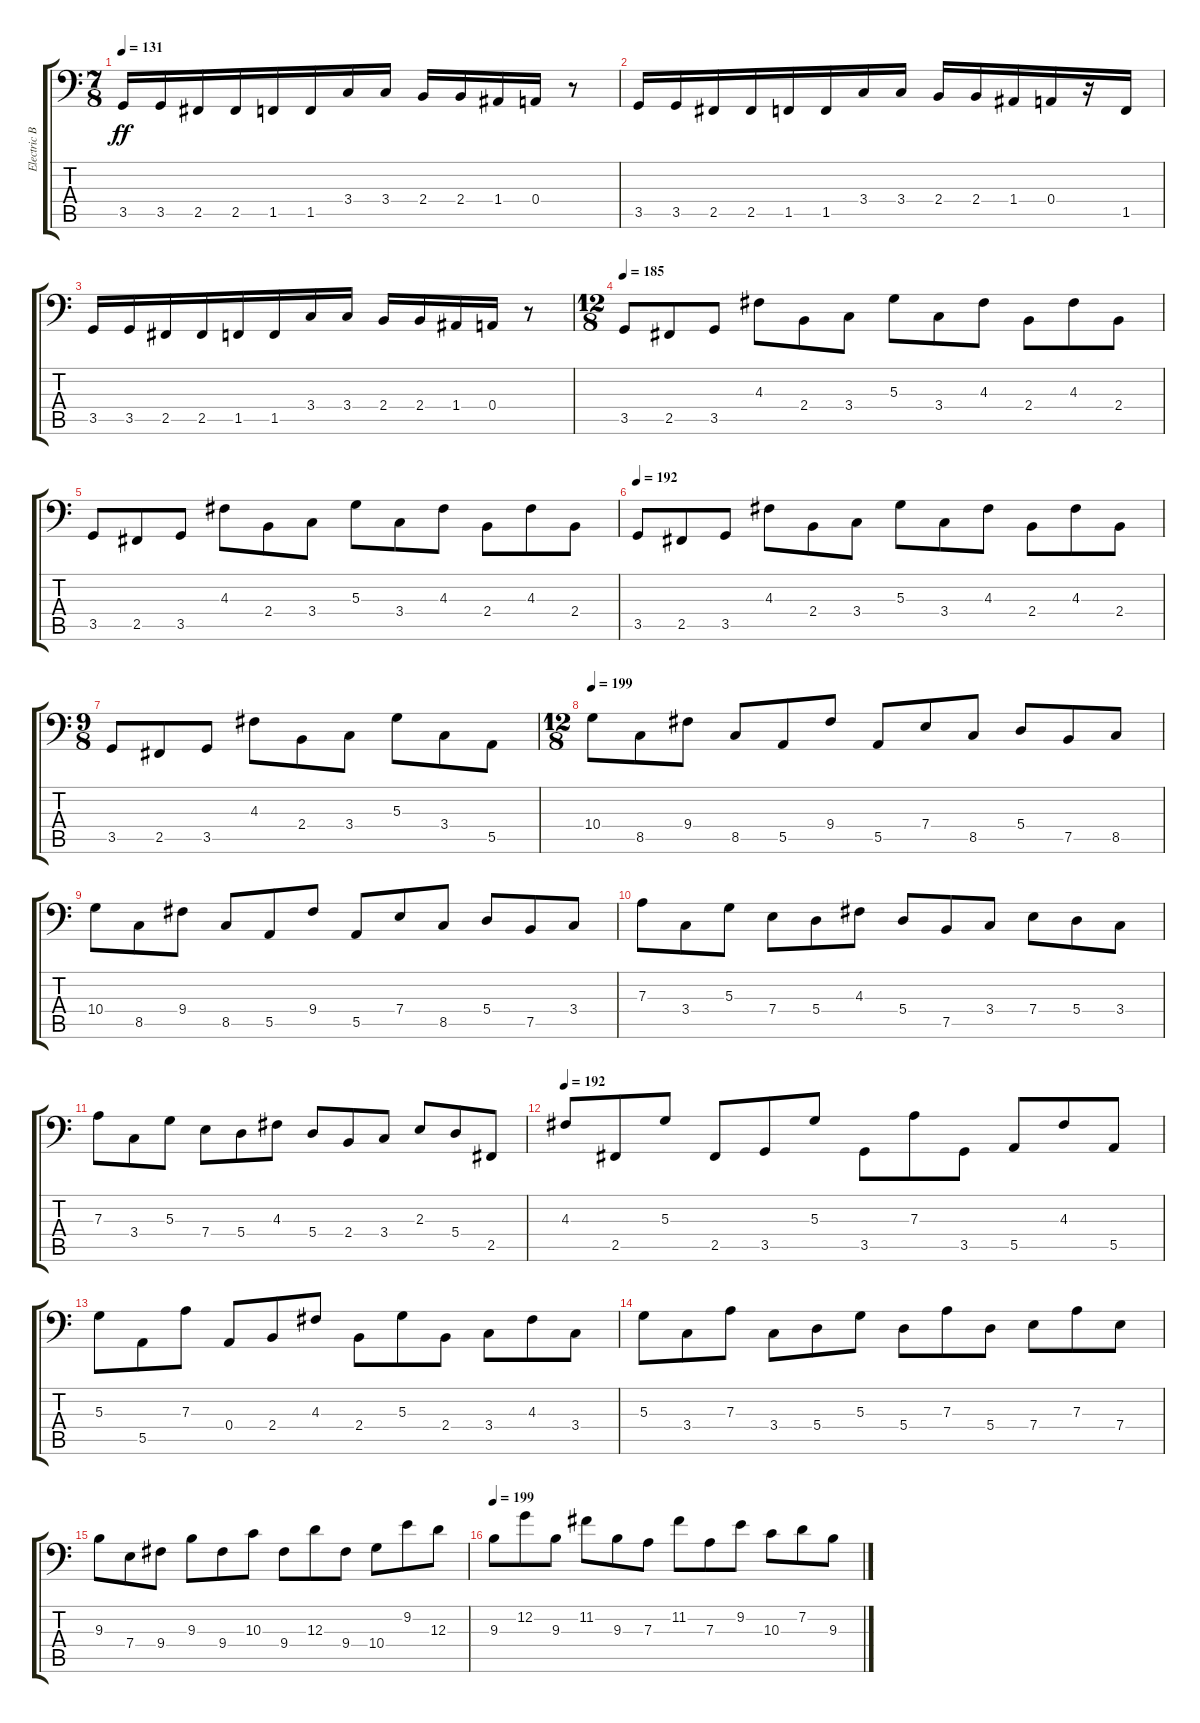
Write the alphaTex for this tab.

\track ("Electric Bass" "Electric B") {instrument electricbassfinger}
\staff {score tabs}
\tuning (C3 G2 D2 A1 E1 B0) {hide}
\ts (7 8)
\tempo 131
\clef f4
\ks aminor
3.5.16{dy ff} 3.5.16 2.5.16 2.5.16 1.5.16 1.5.16 3.4.16 3.4.16 2.4.16 2.4.16 1.4.16 0.4.16 r.8 |
3.5.16 3.5.16 2.5.16 2.5.16 1.5.16 1.5.16 3.4.16 3.4.16 2.4.16 2.4.16 1.4.16 0.4.16 r.16 1.5.16 |
3.5.16 3.5.16 2.5.16 2.5.16 1.5.16 1.5.16 3.4.16 3.4.16 2.4.16 2.4.16 1.4.16 0.4.16 r.8 |
\ts (12 8)
\tempo 185
3.5.8 2.5.8 3.5.8 4.3.8 2.4.8 3.4.8 5.3.8 3.4.8 4.3.8 2.4.8 4.3.8 2.4.8 |
3.5.8 2.5.8 3.5.8 4.3.8 2.4.8 3.4.8 5.3.8 3.4.8 4.3.8 2.4.8 4.3.8 2.4.8 |
\tempo 192
3.5.8 2.5.8 3.5.8 4.3.8 2.4.8 3.4.8 5.3.8 3.4.8 4.3.8 2.4.8 4.3.8 2.4.8 |
\ts (9 8)
3.5.8 2.5.8 3.5.8 4.3.8 2.4.8 3.4.8 5.3.8 3.4.8 5.5.8 |
\ts (12 8)
\tempo 199
10.4.8 8.5.8 9.4.8 8.5.8 5.5.8 9.4.8 5.5.8 7.4.8 8.5.8 5.4.8 7.5.8 8.5.8 |
10.4.8 8.5.8 9.4.8 8.5.8 5.5.8 9.4.8 5.5.8 7.4.8 8.5.8 5.4.8 7.5.8 3.4.8 |
7.3.8 3.4.8 5.3.8 7.4.8 5.4.8 4.3.8 5.4.8 7.5.8 3.4.8 7.4.8 5.4.8 3.4.8 |
7.3.8 3.4.8 5.3.8 7.4.8 5.4.8 4.3.8 5.4.8 2.4.8 3.4.8 2.3.8 5.4.8 2.5.8 |
\tempo 192
4.3.8 2.5.8 5.3.8 2.5.8 3.5.8 5.3.8 3.5.8 7.3.8 3.5.8 5.5.8 4.3.8 5.5.8 |
5.3.8 5.5.8 7.3.8 0.4.8 2.4.8 4.3.8 2.4.8 5.3.8 2.4.8 3.4.8 4.3.8 3.4.8 |
5.3.8 3.4.8 7.3.8 3.4.8 5.4.8 5.3.8 5.4.8 7.3.8 5.4.8 7.4.8 7.3.8 7.4.8 |
9.3.8 7.4.8 9.4.8 9.3.8 9.4.8 10.3.8 9.4.8 12.3.8 9.4.8 10.4.8 9.2.8 12.3.8 |
\tempo 199
9.3.8 12.2.8 9.3.8 11.2.8 9.3.8 7.3.8 11.2.8 7.3.8 9.2.8 10.3.8 7.2.8 9.3.8
